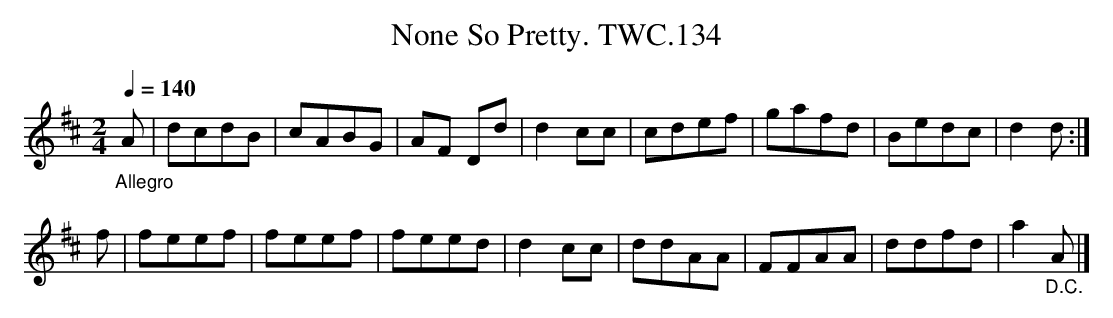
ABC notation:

X:1
T:None So Pretty. TWC.134
L:1/8
M:2/4
Q:1/4=140
K:D
"_Allegro"\
A|dcdB|cABG|AF Dd|d2 cc|cdef|gafd|Bedc|d2d :|
f|feef|feef|feed|d2cc|ddAA|FFAA|ddfd|a2"_D.C."A |]
